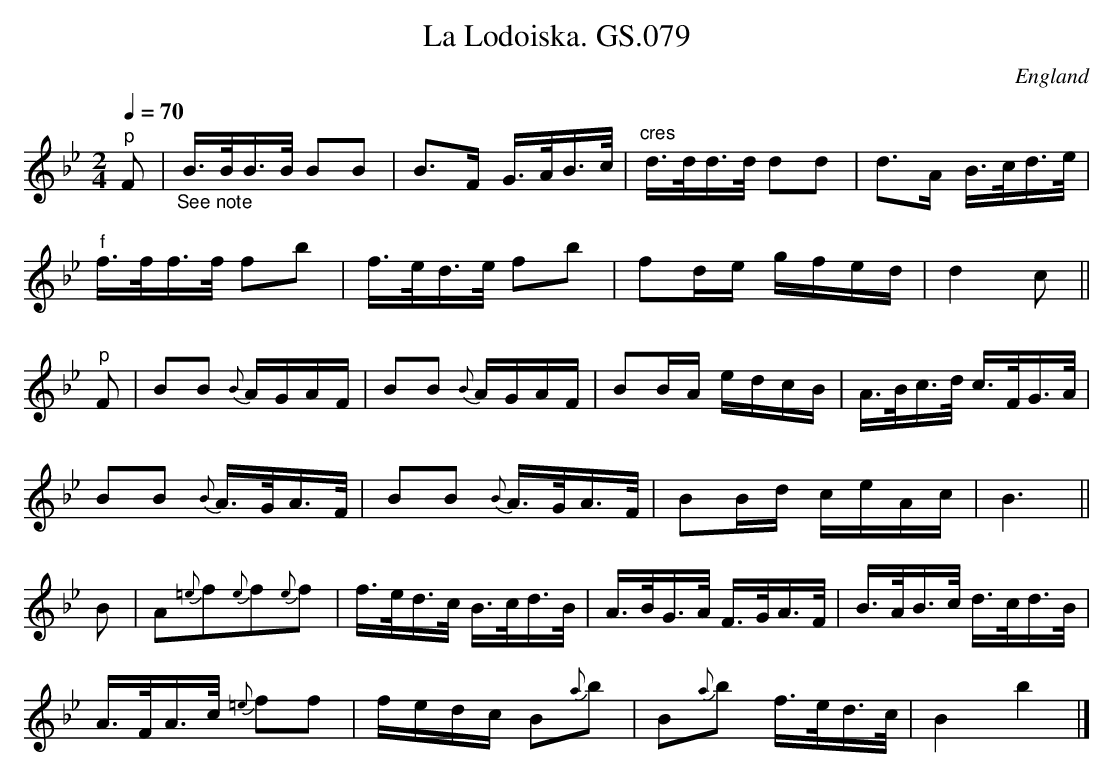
X:1
T:La Lodoiska. GS.079
M:2/4
L:1/16
Q:1/4=70
O:England
notC:Rodolphe Kreutzer
K:Bb major
"^p"F2  | "_See note" B>BB>B B2B2 | B3F G>AB>c |\
"cres"d>dd>d d2d2 | d3A B>cd>e |!
"^f"f>ff>f f2b2 | f>ed>e f2b2 | f2de gfed | d4c2 ||!
"^p"F2 | B2B2 {B}AGAF | B2B2 {B} AGAF | B2BA edcB |\
A>Bc>d c>FG>A |!
B2B2 {B} A>GA>F |B2B2 {B} A>GA>F | B2Bd ceAc | B6 ||!
B2 | A2{=e}f2{e}f2{e}f2 | f>ed>c B>cd>B | A>BG>A F>GA>F |\
B>AB>c d>cd>B | !
A>FA>c {=e} f2f2 | fedc B2{a}b2 | B2{a}b2 f>ed>c | B4b4 |]
